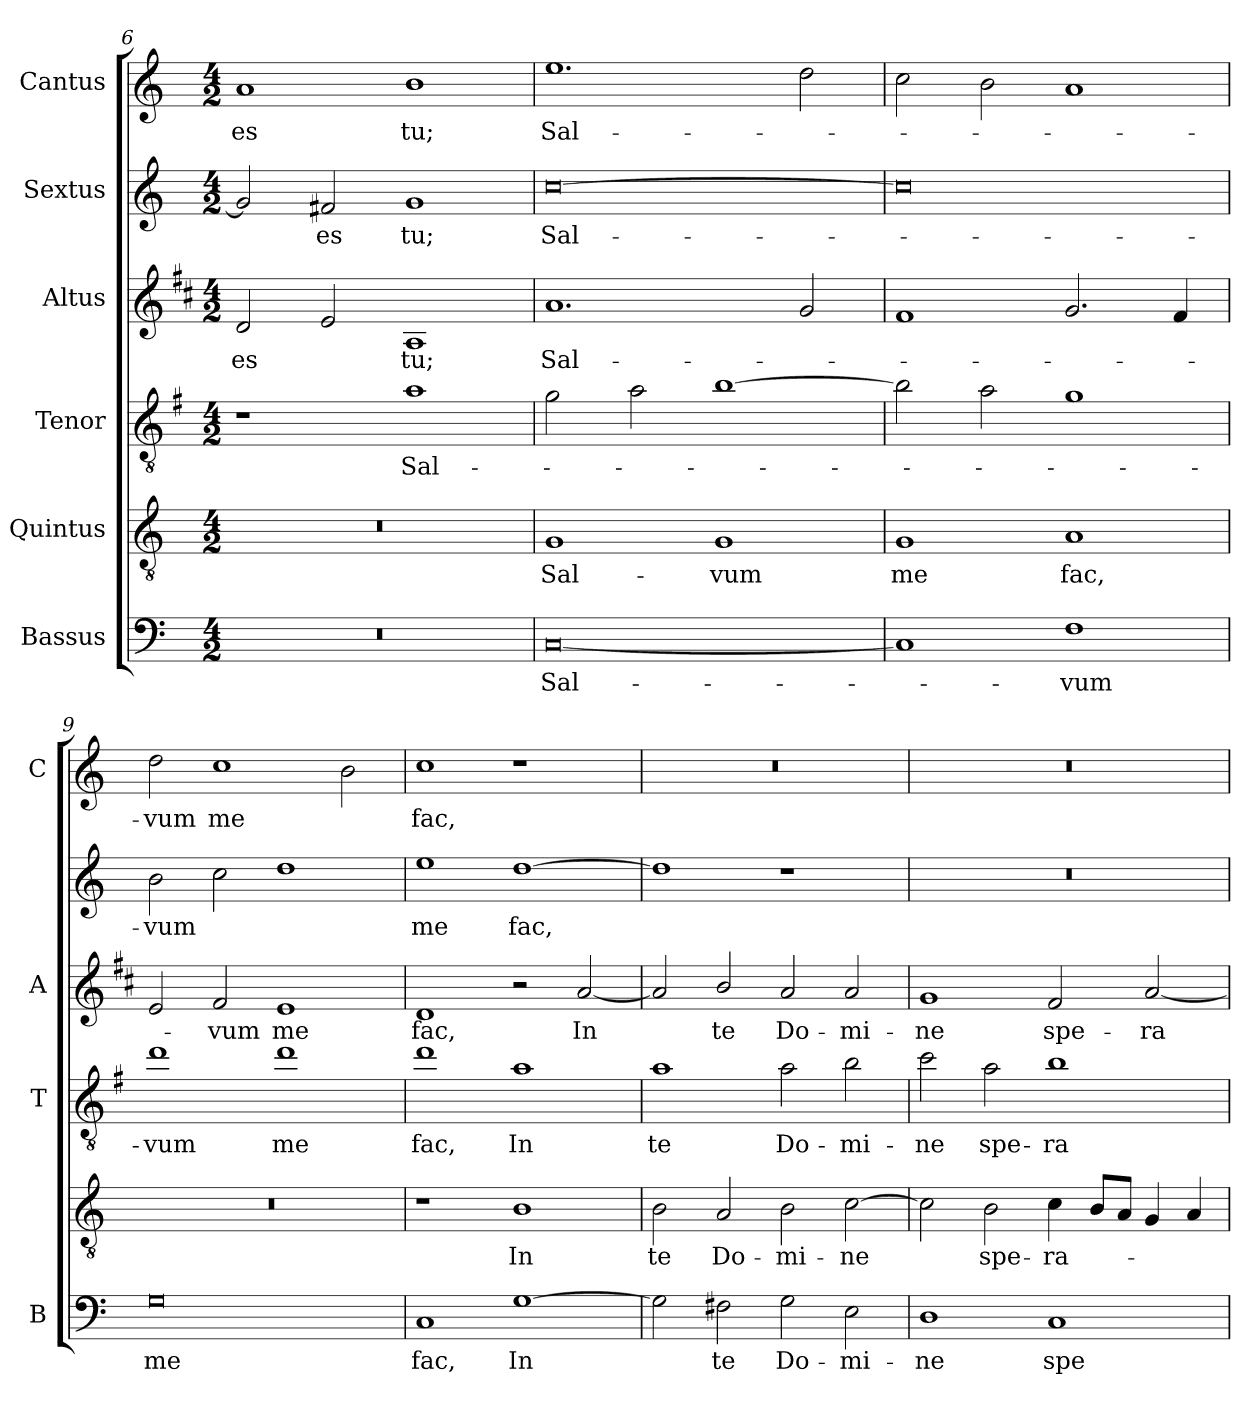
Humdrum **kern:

**kern	**text	**kern	**text	**kern	**text	**kern	**text	**kern	**text	**kern	**text
*part6	*part6	*part5	*part5	*part4	*part4	*part3	*part3	*part2	*part2	*part1	*part1
*staff6	*staff6	*staff5	*staff5	*staff4	*staff4	*staff3	*staff3	*staff2	*staff2	*staff1	*staff1
*I"Bassus	*	*I"Quintus	*	*I"Tenor	*	*I"Altus	*	*I"Sextus	*	*I"Cantus	*
*I'B	*	*	*	*I'T	*	*I'A	*	*	*	*I'C	*
!!LO:LB:g=z
*clefF4	*	*clefGv2	*	*clefGv2	*	*clefG2	*	*clefG2	*	*clefG2	*
*	*	*	*	*ITrd4c7	*	*ITrd1c2	*	*	*	*	*
*k[]	*	*k[]	*	*k[]	*	*k[]	*	*k[]	*	*k[]	*
*C:	*	*C:	*	*C:	*	*C:	*	*C:	*	*C:	*
*M4/2	*	*M4/2	*	*M4/2	*	*M4/2	*	*M4/2	*	*M4/2	*
=6	=6	=6	=6	=6	=6	=6	=6	=6	=6	=6	=6
!	!	!	!	!	!	!	!LO:LY:b	!	!	!	!LO:LY:b
0r	.	0r	.	1r	.	2c/	es	2g/]	.	1a	es
!	!	!	!	!	!	!	!	!	!LO:LY:b	!	!
.	.	.	.	.	.	2d/	.	2f#X/	es	.	.
!	!	!	!	!	!LO:LY:b	!	!LO:LY:b	!	!LO:LY:b	!	!LO:LY:b
.	.	.	.	1d	Sal-	1G	tu;	1g	tu;	1b	tu;
=7	=7	=7	=7	=7	=7	=7	=7	=7	=7	=7	=7
!	!LO:LY:b	!	!LO:LY:b	!	!	!	!LO:LY:b	!	!LO:LY:b	!	!LO:LY:b
[0C	Sal-	1G	Sal-	2c\	.	1.g	Sal-	[0cc	Sal-	1.ee	Sal-
.	.	.	.	2d\	.	.	.	.	.	.	.
!	!	!	!LO:LY:b	!	!	!	!	!	!	!	!
.	.	1G	-vum	[1e	.	.	.	.	.	.	.
.	.	.	.	.	.	2f/	.	.	.	2dd\	.
=8	=8	=8	=8	=8	=8	=8	=8	=8	=8	=8	=8
!	!	!	!LO:LY:b	!	!	!	!	!	!	!	!
1C]	.	1G	me	2e\]	.	1e	.	0cc]	.	2cc\	.
.	.	.	.	2d\	.	.	.	.	.	2b\	.
!	!LO:LY:b	!	!LO:LY:b	!	!	!	!	!	!	!	!
1F	-vum	1A	fac,	1c	.	2.f/	.	.	.	1a	.
.	.	.	.	.	.	4e/	.	.	.	.	.
=9	=9	=9	=9	=9	=9	=9	=9	=9	=9	=9	=9
!	!LO:LY:b	!	!	!	!LO:LY:b	!	!	!	!LO:LY:b	!	!LO:LY:b
0G	me	0r	.	1g	-vum	2d/	.	2b\	-vum	2dd\	-vum
!	!	!	!	!	!	!	!LO:LY:b	!	!	!	!LO:LY:b
.	.	.	.	.	.	2e/	-vum	2cc\	.	1cc	me
!	!	!	!	!	!LO:LY:b	!	!LO:LY:b	!	!	!	!
.	.	.	.	1g	me	1d	me	1dd	.	.	.
.	.	.	.	.	.	.	.	.	.	2b\	.
=10	=10	=10	=10	=10	=10	=10	=10	=10	=10	=10	=10
!	!LO:LY:b	!	!	!	!LO:LY:b	!	!LO:LY:b	!	!LO:LY:b	!	!LO:LY:b
1C	fac,	1r	.	1g	fac,	1c	fac,	1ee	me	1cc	fac,
!	!LO:LY:b	!	!LO:LY:b	!	!LO:LY:b	!	!	!	!LO:LY:b	!	!
[1G	In	1B	In	1d	In	2r	.	[1dd	fac,	1r	.
!	!	!	!	!	!	!	!LO:LY:b	!	!	!	!
.	.	.	.	.	.	[2g/	In	.	.	.	.
=11	=11	=11	=11	=11	=11	=11	=11	=11	=11	=11	=11
!	!	!	!LO:LY:b	!	!LO:LY:b	!	!	!	!	!	!
2G\]	.	2B\	te	1d	te	2g/]	.	1dd]	.	0r	.
!	!LO:LY:b	!	!LO:LY:b	!	!	!	!LO:LY:b	!	!	!	!
2F#X\	te	2A/	Do-	.	.	2a/	te	.	.	.	.
!	!LO:LY:b	!	!LO:LY:b	!	!LO:LY:b	!	!LO:LY:b	!	!	!	!
2G\	Do-	2B\	-mi-	2d\	Do-	2g/	Do-	1r	.	.	.
!	!LO:LY:b	!	!LO:LY:b	!	!LO:LY:b	!	!LO:LY:b	!	!	!	!
2E\	-mi-	[2c\	-ne	2e\	-mi-	2g/	-mi-	.	.	.	.
!!LO:PB:g=z
=12	=12	=12	=12	=12	=12	=12	=12	=12	=12	=12	=12
!	!LO:LY:b	!	!	!	!LO:LY:b	!	!LO:LY:b	!	!	!	!
1D	-ne	2c\]	.	2f\	-ne	1f	-ne	0r	.	0r	.
!	!	!	!LO:LY:b	!	!LO:LY:b	!	!	!	!	!	!
.	.	2B\	spe-	2d\	spe-	.	.	.	.	.	.
!	!LO:LY:b	!	!LO:LY:b	!	!LO:LY:b	!	!LO:LY:b	!	!	!	!
1C	spe-	4c\	-ra-	1e	-ra-	2e/	spe-	.	.	.	.
.	.	8B/L	.	.	.	.	.	.	.	.	.
.	.	8A/J	.	.	.	.	.	.	.	.	.
!	!	!	!	!	!	!	!LO:LY:b	!	!	!	!
.	.	4G/	.	.	.	[2g/	-ra-	.	.	.	.
.	.	4A/	.	.	.	.	.	.	.	.	.
=	=	=	=	=	=	=	=	=	=	=	=
*-	*-	*-	*-	*-	*-	*-	*-	*-	*-	*-	*-
